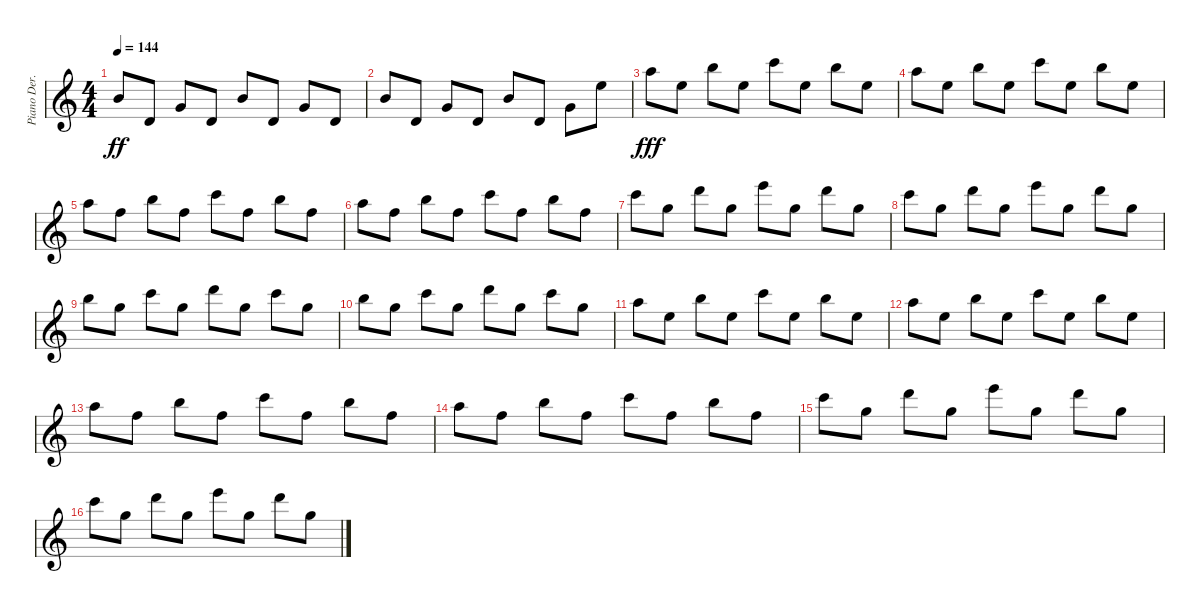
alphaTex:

\track ("Piano Der." "Piano Der.") {instrument acousticgrandpiano}
\staff {score}
\tuning (E4 B3 G3 D3 A2 E2) {hide}
\ts (4 4)
\tempo 144
\clef g2
\ks aminor
12.2.8{dy ff} 12.4.8 12.3.8 12.4.8 12.2.8 12.4.8 12.3.8 12.4.8 |
12.2.8 12.4.8 12.3.8 12.4.8 12.2.8 12.4.8 12.3.8 17.2.8 |
17.1.8{dy fff} 17.2.8 19.1.8 17.2.8 20.1.8 17.2.8 19.1.8 17.2.8 |
17.1.8 17.2.8 19.1.8 17.2.8 20.1.8 17.2.8 19.1.8 17.2.8 |
17.1.8 18.2.8 19.1.8 18.2.8 20.1.8 18.2.8 19.1.8 18.2.8 |
17.1.8 18.2.8 19.1.8 18.2.8 20.1.8 18.2.8 19.1.8 18.2.8 |
20.1.8 20.2.8 22.1.8 20.2.8 24.1.8 20.2.8 22.1.8 20.2.8 |
20.1.8 20.2.8 22.1.8 20.2.8 24.1.8 20.2.8 22.1.8 20.2.8 |
19.1.8 20.2.8 20.1.8 20.2.8 22.1.8 20.2.8 20.1.8 20.2.8 |
19.1.8 20.2.8 20.1.8 20.2.8 22.1.8 20.2.8 20.1.8 20.2.8 |
17.1.8 17.2.8 19.1.8 17.2.8 20.1.8 17.2.8 19.1.8 17.2.8 |
17.1.8 17.2.8 19.1.8 17.2.8 20.1.8 17.2.8 19.1.8 17.2.8 |
17.1.8 18.2.8 19.1.8 18.2.8 20.1.8 18.2.8 19.1.8 18.2.8 |
17.1.8 18.2.8 19.1.8 18.2.8 20.1.8 18.2.8 19.1.8 18.2.8 |
20.1.8 20.2.8 22.1.8 20.2.8 24.1.8 20.2.8 22.1.8 20.2.8 |
20.1.8 20.2.8 22.1.8 20.2.8 24.1.8 20.2.8 22.1.8 20.2.8
